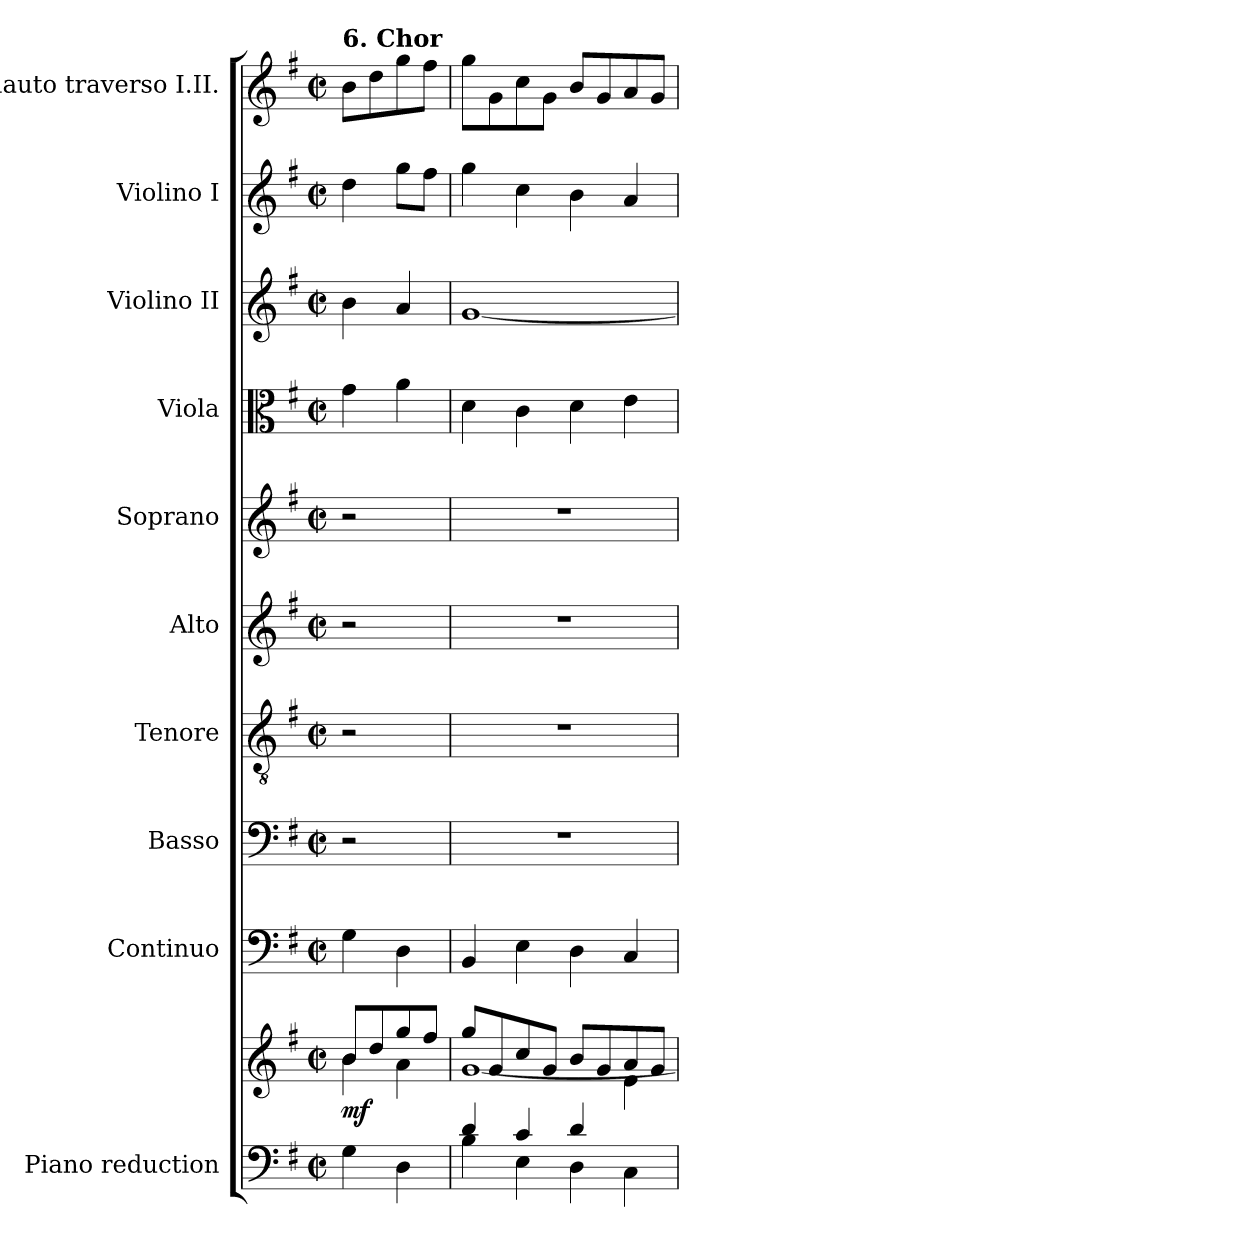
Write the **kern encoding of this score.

**kern	**kern	**dynam	**kern	**kern	**kern	**kern	**kern	**kern	**kern	**kern	**kern
*part10	*part10	*part10	*part9	*part8	*part7	*part6	*part5	*part4	*part3	*part2	*part1
*staff11	*staff10	*staff10/11	*staff9	*staff8	*staff7	*staff6	*staff5	*staff4	*staff3	*staff2	*staff1
*I"Piano reduction	*	*	*I"Continuo	*I"Basso	*I"Tenore	*I"Alto	*I"Soprano	*I"Viola	*I"Violino II	*I"Violino I	*I"Flauto traverso I.II.
*I'Pno	*	*	*	*	*	*	*	*I'Vla	*I'Vln	*I'Vln	*I'Fl
*clefF4	*clefG2	*	*clefF4	*clefF4	*clefGv2	*clefG2	*clefG2	*clefC3	*clefG2	*clefG2	*clefG2
*k[f#]	*k[f#]	*	*k[f#]	*k[f#]	*k[f#]	*k[f#]	*k[f#]	*k[f#]	*k[f#]	*k[f#]	*k[f#]
*M2/2	*M2/2	*	*M2/2	*M2/2	*M2/2	*M2/2	*M2/2	*M2/2	*M2/2	*M2/2	*M2/2
*met(c|)	*met(c|)	*	*met(c|)	*met(c|)	*met(c|)	*met(c|)	*met(c|)	*met(c|)	*met(c|)	*met(c|)	*met(c|)
=	=	=	=	=	=	=	=	=	=	=	=
*	*^	*	*	*	*	*	*	*	*	*	*
!	!	!	!	!	!	!	!	!	!	!	!	!LO:TX:a:B:t=6. Chor
!	!	!	!LO:DY:b	!	!	!	!	!	!	!	!	!
4G\	8b/L	4b\	mf	4G\	2r	2r	2r	2r	4g\	4b\	4dd\	8b\L
.	8dd/	.	.	.	.	.	.	.	.	.	.	8dd\
4D\	8gg/	4a\	.	4D\	.	.	.	.	4a\	4a/	8gg\L	8gg\
.	8ff#/J	.	.	.	.	.	.	.	.	.	8ff#\J	8ff#\J
=1	=1	=1	=1	=1	=1	=1	=1	=1	=1	=1	=1	=1
*^	*	*^	*	*	*	*	*	*	*	*	*	*
4d/	4B\	8gg/L	[1g	2.ryy	.	4BB/	1r	1r	1r	1r	4d\	[1g	4gg\	8gg\L
.	.	8g/	.	.	.	.	.	.	.	.	.	.	.	8g\
4c/	4E\	8cc/	.	.	.	4E\	.	.	.	.	4c\	.	4cc\	8cc\
.	.	8g/J	.	.	.	.	.	.	.	.	.	.	.	8g\J
4d/	4D\	8b/L	.	.	.	4D\	.	.	.	.	4d\	.	4b\	8b/L
.	.	8g/	.	.	.	.	.	.	.	.	.	.	.	8g/
4ryy	4C\	8a/	.	4e\	.	4C/	.	.	.	.	4e\	.	4a/	8a/
.	.	8g/J	.	.	.	.	.	.	.	.	.	.	.	8g/J
*v	*v	*	*	*	*	*	*	*	*	*	*	*	*	*
*	*v	*v	*v	*	*	*	*	*	*	*	*	*	*
=	=	=	=	=	=	=	=	=	=	=	=
*-	*-	*-	*-	*-	*-	*-	*-	*-	*-	*-	*-
